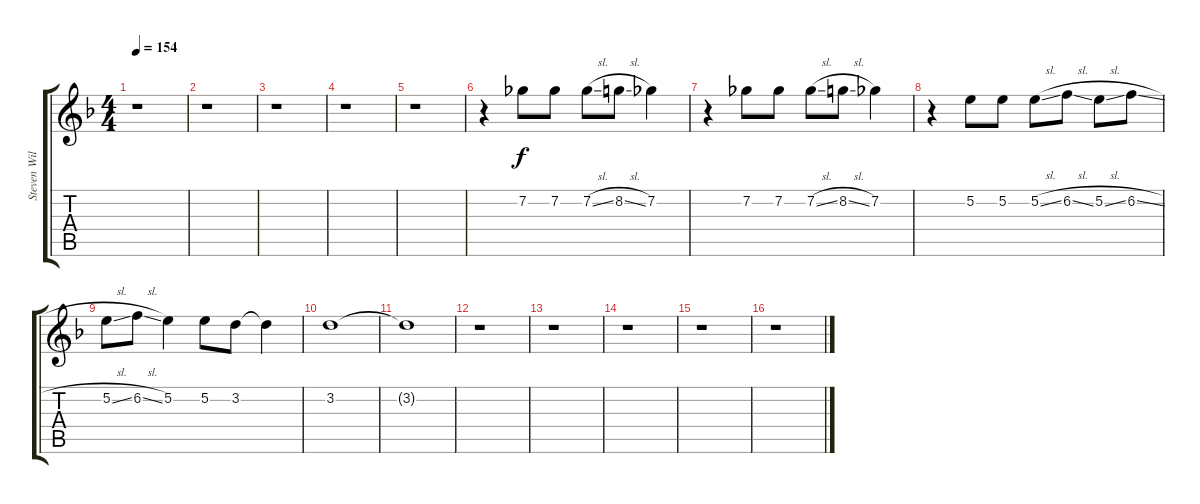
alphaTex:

\track ("Steven Wilson Clean Slide/Rhythm Guitar" "Steven Wil") {instrument electricguitarjazz}
\staff {score tabs}
\tuning (E4 B3 G3 D3 A2 E2) {hide}
\ts (4 4)
\tempo 154
\clef g2
\ks dminor
r.1{dy f} |
r.1 |
r.1 |
r.1 |
r.1 |
r.4 7.2.8 7.2.8 7.2{sl}.8 8.2{sl}.8 7.2.4 |
r.4 7.2.8 7.2.8 7.2{sl}.8 8.2{sl}.8 7.2.4 |
r.4 5.2.8 5.2.8 5.2{sl}.8 6.2{sl}.8 5.2{sl}.8 6.2{sl}.8 |
5.2{sl}.8 6.2{sl}.8 5.2.4 5.2.8 3.2.8 3.2{t}.4 |
3.2.1 |
3.2{t}.1 |
r.1 |
r.1 |
r.1 |
r.1 |
r.1
